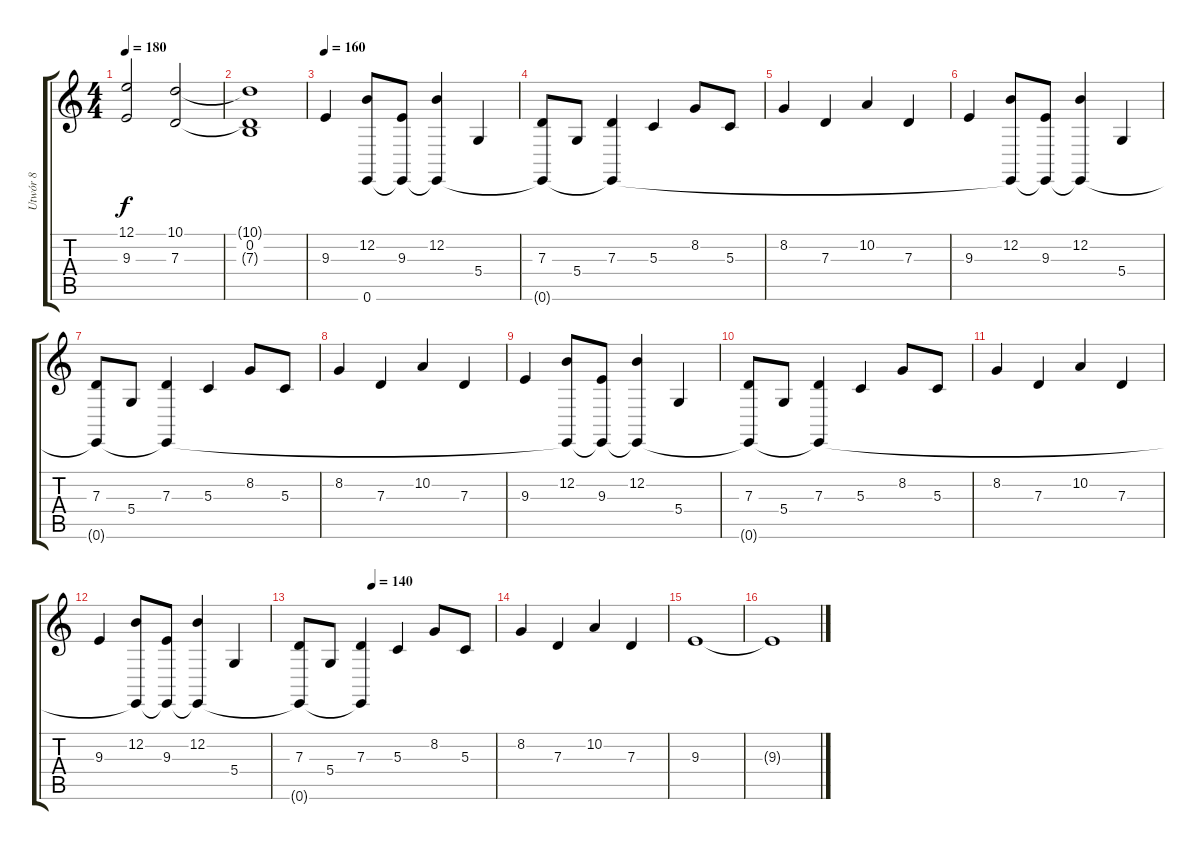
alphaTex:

\track ("Utwór 8" "Utwór 8") {instrument stringensemble1}
\staff {score tabs}
\tuning (E4 B3 G3 D3 A2 E2) {hide}
\ts (4 4)
\tempo 180
\clef g2
\ks c
(12.1{t} 9.3{t}).2{dy f} (10.1 7.3).2 |
(10.1{t} 0.2{t} 7.3{t}).1 |
\tempo 160
9.3.4 (12.2 0.6).8 (9.3 0.6{t}).8 (12.2 0.6{t}).4 5.4.4 |
(7.3 0.6{t}).8 5.4.8 (7.3 0.6{t}).4 5.3.4 8.2.8 5.3.8 |
8.2.4 7.3.4 10.2.4 7.3.4 |
9.3.4 (12.2 0.6{t}).8 (9.3 0.6{t}).8 (12.2 0.6{t}).4 5.4.4 |
(7.3 0.6{t}).8 5.4.8 (7.3 0.6{t}).4 5.3.4 8.2.8 5.3.8 |
8.2.4 7.3.4 10.2.4 7.3.4 |
9.3.4 (12.2 0.6{t}).8 (9.3 0.6{t}).8 (12.2 0.6{t}).4 5.4.4 |
(7.3 0.6{t}).8 5.4.8 (7.3 0.6{t}).4 5.3.4 8.2.8 5.3.8 |
8.2.4 7.3.4 10.2.4 7.3.4 |
9.3.4 (12.2 0.6{t}).8 (9.3 0.6{t}).8 (12.2 0.6{t}).4 5.4.4 |
\tempo (140 0.375)
(7.3 0.6{t}).8 5.4.8 (7.3 0.6{t}).4 5.3.4 8.2.8 5.3.8 |
8.2.4 7.3.4 10.2.4 7.3.4 |
9.3.1 |
9.3{t}.1
